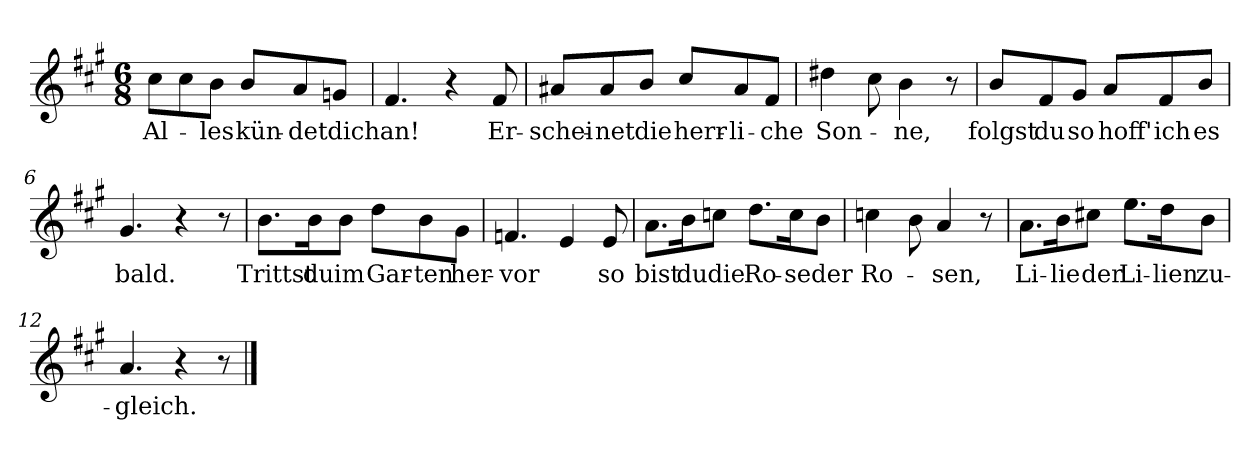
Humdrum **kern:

**kern	**text
*part1	*part1
*staff1	*staff1
*clefG2	*
*k[f#c#g#]	*
*M6/8	*
=1	=1
!	!LO:LY:b
8cc#\L	Al-
8cc#\	.
!	!LO:LY:b
8b\J	-les
!	!LO:LY:b
8b/L	kün-
!	!LO:LY:b
8a/	-det
!	!LO:LY:b
8gn/J	dich
=2	=2
!	!LO:LY:b
4.f#/	an!
4r	.
!	!LO:LY:b
8f#/	Er-
=3	=3
!	!LO:LY:b
8a#X/L	-schei-
!	!LO:LY:b
8a#/	-net
!	!LO:LY:b
8b/J	die
!	!LO:LY:b
8cc#/L	herr-
!	!LO:LY:b
8a#/	-li-
!	!LO:LY:b
8f#/J	-che
=4	=4
!	!LO:LY:b
4dd#X\	Son-
8cc#\	.
!	!LO:LY:b
4b\	-ne,
8r	.
=5	=5
!	!LO:LY:b
8b/L	folgst
!	!LO:LY:b
8f#/	du
!	!LO:LY:b
8g#/J	so
!	!LO:LY:b
8a/L	hoff'
!	!LO:LY:b
8f#/	ich
!	!LO:LY:b
8b/J	es
=6	=6
!	!LO:LY:b
4.g#/	bald.
4r	.
8r	.
!!LO:LB:g=z
=7	=7
!	!LO:LY:b
8.b\L	Trittst
!	!LO:LY:b
16b\K	du
!	!LO:LY:b
8b\J	im
!	!LO:LY:b
8dd\L	Gar-
!	!LO:LY:b
8b\	-ten
!	!LO:LY:b
8g#\J	her-
=8	=8
!	!LO:LY:b
4.fn/	-vor
4e/	.
!	!LO:LY:b
8e/	so
=9	=9
!	!LO:LY:b
8.a\L	bist
!	!LO:LY:b
16b\K	du
!	!LO:LY:b
8ccn\J	die
!	!LO:LY:b
8.dd\L	Ro-
!	!LO:LY:b
16cc\K	-se
!	!LO:LY:b
8b\J	der
=10	=10
!	!LO:LY:b
4ccn\	Ro-
8b\	.
!	!LO:LY:b
4a/	-sen,
8r	.
=11	=11
!	!LO:LY:b
8.a\L	Li-
!	!LO:LY:b
16b\K	-lie
!	!LO:LY:b
8cc#X\J	der
!	!LO:LY:b
8.ee\L	Li-
!	!LO:LY:b
16dd\K	-lien
!	!LO:LY:b
8b\J	zu-
=12	=12
!	!LO:LY:b
4.a/	-gleich.
4r	.
8r	.
==	==
*-	*-
